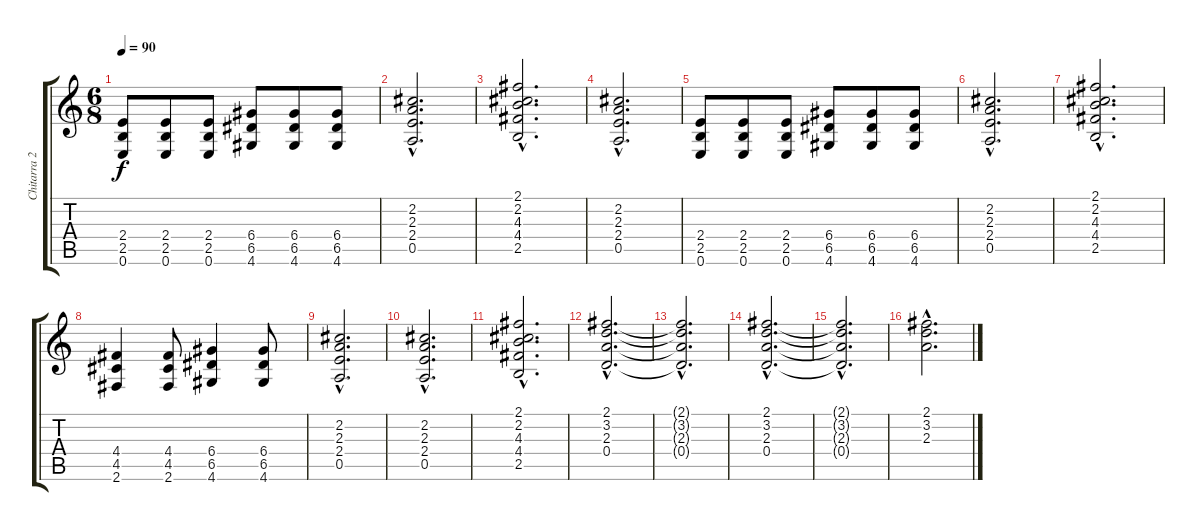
\track ("Chitarra 2" "Chitarra 2") {instrument electricguitarclean}
\staff {score tabs}
\tuning (E4 B3 G3 D3 A2 E2) {hide}
\ts (6 8)
\tempo 90
\clef g2
\ks c
(2.4 2.5 0.6).8{dy f} (2.4 2.5 0.6).8 (2.4 2.5 0.6).8 (6.4 6.5 4.6).8 (6.4 6.5 4.6).8 (6.4 6.5 4.6).8 |
(2.2{hac} 2.3{hac} 2.4{hac} 0.5{hac}).2{d} |
(2.1{hac} 2.2{hac} 4.3{hac} 4.4{hac} 2.5{hac}).2{d} |
(2.2{hac} 2.3{hac} 2.4{hac} 0.5{hac}).2{d} |
(2.4 2.5 0.6).8 (2.4 2.5 0.6).8 (2.4 2.5 0.6).8 (6.4 6.5 4.6).8 (6.4 6.5 4.6).8 (6.4 6.5 4.6).8 |
(2.2{hac} 2.3{hac} 2.4{hac} 0.5{hac}).2{d} |
(2.1{hac} 2.2{hac} 4.3{hac} 4.4{hac} 2.5{hac}).2{d} |
(4.4 4.5 2.6).4 (4.4 4.5 2.6).8 (6.4 6.5 4.6).4 (6.4 6.5 4.6).8 |
(2.2{hac} 2.3{hac} 2.4{hac} 0.5{hac}).2{d} |
(2.2{hac} 2.3{hac} 2.4{hac} 0.5{hac}).2{d} |
(2.1{hac} 2.2{hac} 4.3{hac} 4.4{hac} 2.5{hac}).2{d} |
(2.1{hac} 3.2{hac} 2.3{hac} 0.4{hac}).2{d} |
(2.1{hac t} 3.2{hac t} 2.3{hac t} 0.4{hac t}).2{d} |
(2.1{hac} 3.2{hac} 2.3{hac} 0.4{hac}).2{d} |
(2.1{hac t} 3.2{hac t} 2.3{hac t} 0.4{hac t}).2{d} |
(2.1{hac} 3.2{hac} 2.3{hac}).2{d}
